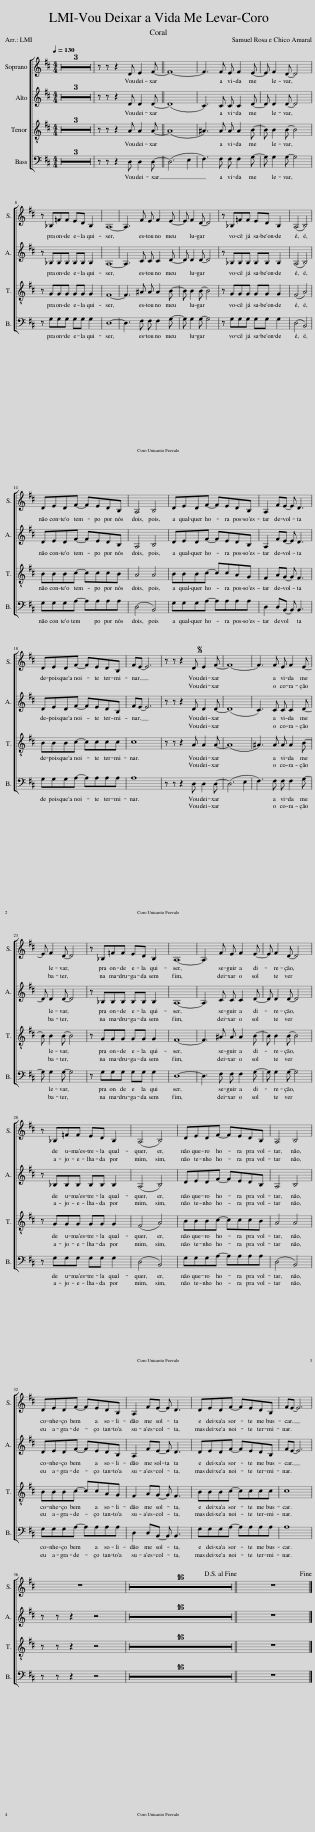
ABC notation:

X:1
%%score [ 1 2 3 4 ]
L:1/8
Q:1/4=130
M:4/4
I:linebreak $
K:D
V:1 treble
V:2 treble
V:3 treble-8
V:4 bass
V:1
 z8 | z8 | z8 | z z z2 D E2 F- || F8- | %5
 F3 F E F2 E- | E F2 D- D4 |$ z _B,=FF ED B,2 | A,8- | A,3 F E F2 E- | %10
 E F2 D- D4 | z _B,=FF ED B,2 | (A,4 B,4) |$ DEDF- FEDB, | A,4 B,4 | %15
 DEDF- FEDB, | A,2 FE- E D3 |$ DEDF- FEDB, | FE- E6 |S z z z2 D E2 F- | %20
 F8- | F3 F E F2 E- |$ E F2 D- D4 | z _B,=FF ED B,2 | A,8- | %25
 A,3 F E F2 E- | E F2 D- D4 |$ z _B,=FF ED B,2 | (A,4 B,4) | DEDF- FEDB, | %30
 A,4 B,4 |$ DEDF- FEDB, | A,2 FE- E D3 | DEDF- FEDB, | FE- E6 |$ %35
 z8 | z8 | z8 | z8 | z8 | %40
 z8 | z8 | z8 | z8 | z8 | %45
 z8 | z8 | z8 | z8 | z8 | %50
 z8 | z8!D.S.! || z8!fine! |] %53
V:2
 z8 | z8 | z8 | z z z2 D D2 D- || (D8 | %5
 C3) C C C2 D- | D D2 D- D4 |$ z _B,B,B, B,B, B,2 | A,8- | A,3 C C C2 D- | %10
 D D2 D- D4 | z _B,B,B, B,B, B,2 | (A,4 B,4) |$ DEDF- FEDB, | A,4 B,4 | %15
 DEDF- FEDB, | A,2 FE- E D3 |$ DEDF- FEDB, | FE- E6 | z z z2 D D2 D- | %20
 (D8 | C3) C C C2 D- |$ D D2 D- D4 | z _B,B,B, B,B, B,2 | A,8- | %25
 A,3 C C C2 D- | D D2 D- D4 |$ z _B,B,B, B,B, B,2 | (A,4 B,4) | DEDF- FEDB, | %30
 A,4 B,4 |$ DEDF- FEDB, | A,2 FE- E D3 | DEDF- FEDB, | FE- E6 |$ %35
 z z z2 z4 | z8 | z8 | z8 | z8 | %40
 z8 | z8 | z8 | z8 | z8 | %45
 z8 | z8 | z8 | z8 | z8 | %50
 z8 | z8 || z8 |] %53
V:3
 z8 | z8 | z8 | z z z2 A A2 A- || (A8 | %5
 ^A3) A A A2 B- | B B2 B- B4 |$ z GGG GG G2 | F8- | F3 ^A A A2 B- | %10
 B B2 B- B4 | z GGG GG G2 | (F4 A4) |$ BBBc- cccB | A4 A4 | %15
 BBBc- ccAG | F2 AG- G F3 |$ BBBc- cccc | c8 | z z z2 A A2 A- | %20
 (A8 | ^A3) A A A2 B- |$ B B2 B- B4 | z GGG GG G2 | F8- | %25
 F3 ^A A A2 B- | B B2 B- B4 |$ z GGG GG G2 | (F4 A4) | BBBc- cccB | %30
 A4 A4 |$ BBBc- ccAG | F2 AG- G F3 | BBBc- cccc | c8 |$ %35
 z z z2 z4 | z8 | z8 | z8 | z8 | %40
 z8 | z8 | z8 | z8 | z8 | %45
 z8 | z8 | z8 | z8 | z8 | %50
 z8 | z8 || z8 |] %53
V:4
 z8 | z8 | z8 | z z z2 D, D,2 D,- || (D,6 E,2 | %5
 F,3) F, F, F,2 G,- | G, G,2 G,- G,4 |$ z G,G,G, G,G, G,2 | D,8- | D,3 F, F, F,2 G,- | %10
 G, G,2 G,- G,4 | z G,G,G, G,G, G,2 | (D,4 B,,4) |$ G,G,G,A,- A,A,A,A, | (D,4 B,,4) | %15
 G,G,G,A,- A,A,A,A, | D,2 D,B,,- B,, B,,3 |$ G,G,G,A,- A,A,A,A, | A,8 | z z z2 D, D,2 D,- | %20
 (D,6 E,2 | F,3) F, F, F,2 G,- |$ G, G,2 G,- G,4 | z G,G,G, G,G, G,2 | D,8- | %25
 D,3 F, F, F,2 G,- | G, G,2 G,- G,4 |$ z G,G,G, G,G, G,2 | (D,4 B,,4) | G,G,G,A,- A,A,A,A, | %30
 (D,4 B,,4) |$ G,G,G,A,- A,A,A,A, | D,2 D,B,,- B,, B,,3 | G,G,G,A,- A,A,A,A, | A,8 |$ %35
 z z z2 z4 | z8 | z8 | z8 | z8 | %40
 z8 | z8 | z8 | z8 | z8 | %45
 z8 | z8 | z8 | z8 | z8 | %50
 z8 | z8 || z8 |] %53
